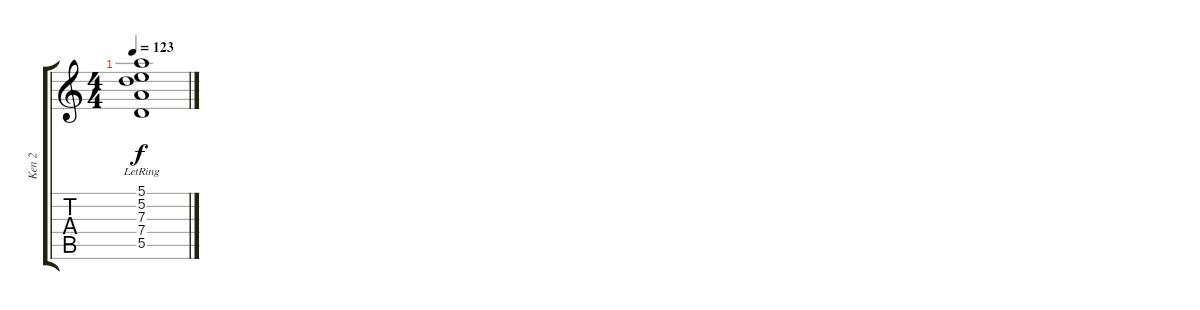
\track ("Ken 2" "Ken 2") {instrument distortionguitar}
\staff {score tabs}
\tuning (E4 B3 G3 D3 A2 E2) {hide}
\ts (4 4)
\tempo 123
\clef g2
\ks c
(5.1{lr} 5.2{lr} 7.3{lr} 7.4{lr} 5.5{lr}).1{dy f volume 16}
